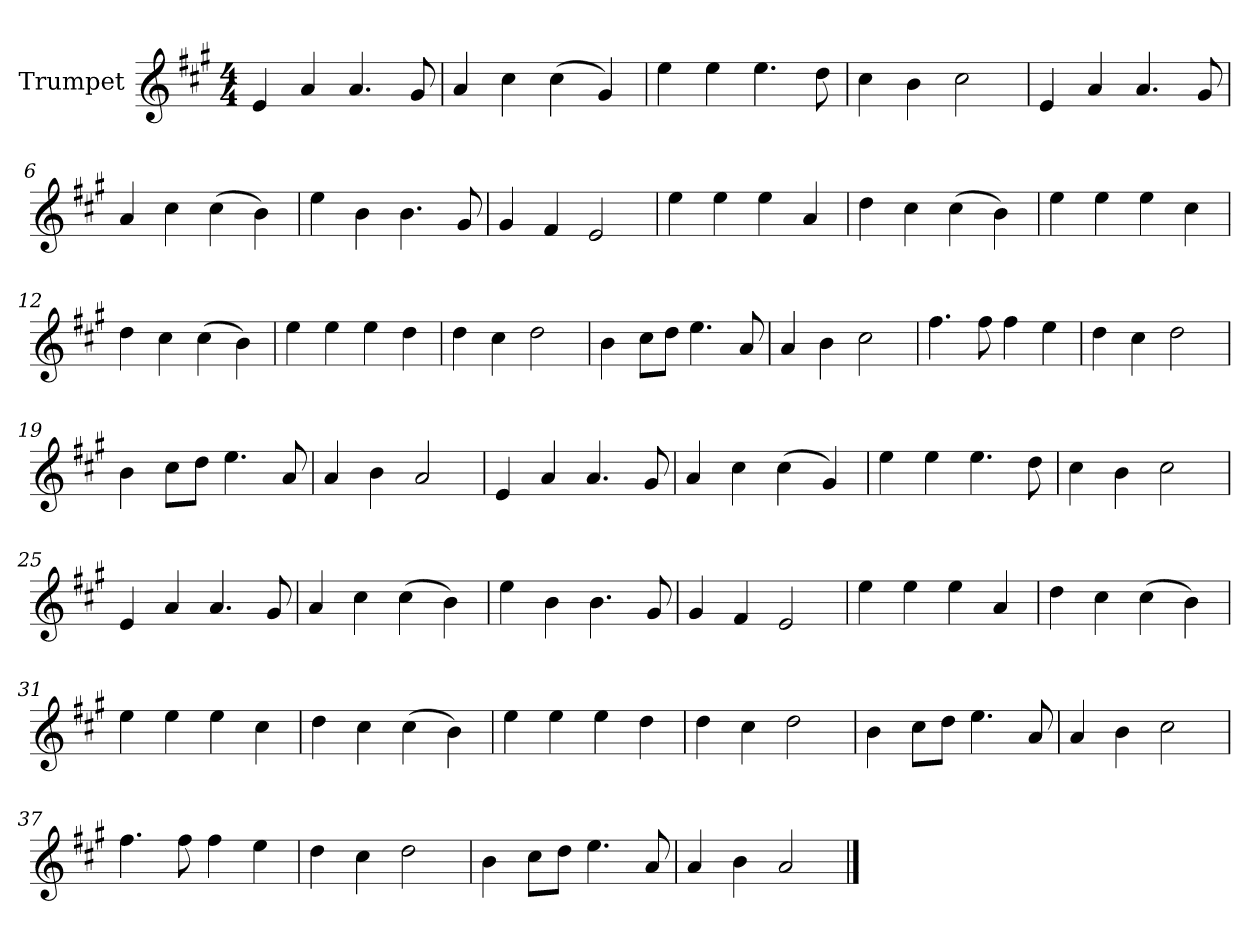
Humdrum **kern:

**kern
*part1
*staff1
*I"Trumpet
*I'Tpt
*clefG2
*ITrd1c2
*k[f#]
*G:
*M4/4
=1
4d/
4g/
4.g/
8f#/
=2
4g/
4b\
(4b\
4f#/)
=3
4dd\
4dd\
4.dd\
8cc\
=4
4b\
4a\
2b\
=5
4d/
4g/
4.g/
8f#/
=6
4g/
4b\
(4b\
4a\)
=7
4dd\
4a\
4.a\
8f#/
=8
4f#/
4e/
2d/
!!LO:LB:g=z
=9
4dd\
4dd\
4dd\
4g/
=10
4cc\
4b\
(4b\
4a\)
=11
4dd\
4dd\
4dd\
4b\
=12
4cc\
4b\
(4b\
4a\)
=13
4dd\
4dd\
4dd\
4cc\
=14
4cc\
4b\
2cc\
=15
4a\
8b\L
8cc\J
4.dd\
8g/
=16
4g/
4a\
2b\
=17
4.ee\
8ee\
4ee\
4dd\
!!LO:LB:g=z
=18
4cc\
4b\
2cc\
=19
4a\
8b\L
8cc\J
4.dd\
8g/
=20
4g/
4a\
2g/
=21
4d/
4g/
4.g/
8f#/
=22
4g/
4b\
(4b\
4f#/)
=23
4dd\
4dd\
4.dd\
8cc\
=24
4b\
4a\
2b\
=25
4d/
4g/
4.g/
8f#/
=26
4g/
4b\
(4b\
4a\)
!!LO:LB:g=z
=27
4dd\
4a\
4.a\
8f#/
=28
4f#/
4e/
2d/
=29
4dd\
4dd\
4dd\
4g/
=30
4cc\
4b\
(4b\
4a\)
=31
4dd\
4dd\
4dd\
4b\
=32
4cc\
4b\
(4b\
4a\)
=33
4dd\
4dd\
4dd\
4cc\
=34
4cc\
4b\
2cc\
=35
4a\
8b\L
8cc\J
4.dd\
8g/
!!LO:LB:g=z
=36
4g/
4a\
2b\
=37
4.ee\
8ee\
4ee\
4dd\
=38
4cc\
4b\
2cc\
=39
4a\
8b\L
8cc\J
4.dd\
8g/
=40
4g/
4a\
2g/
==
*-
